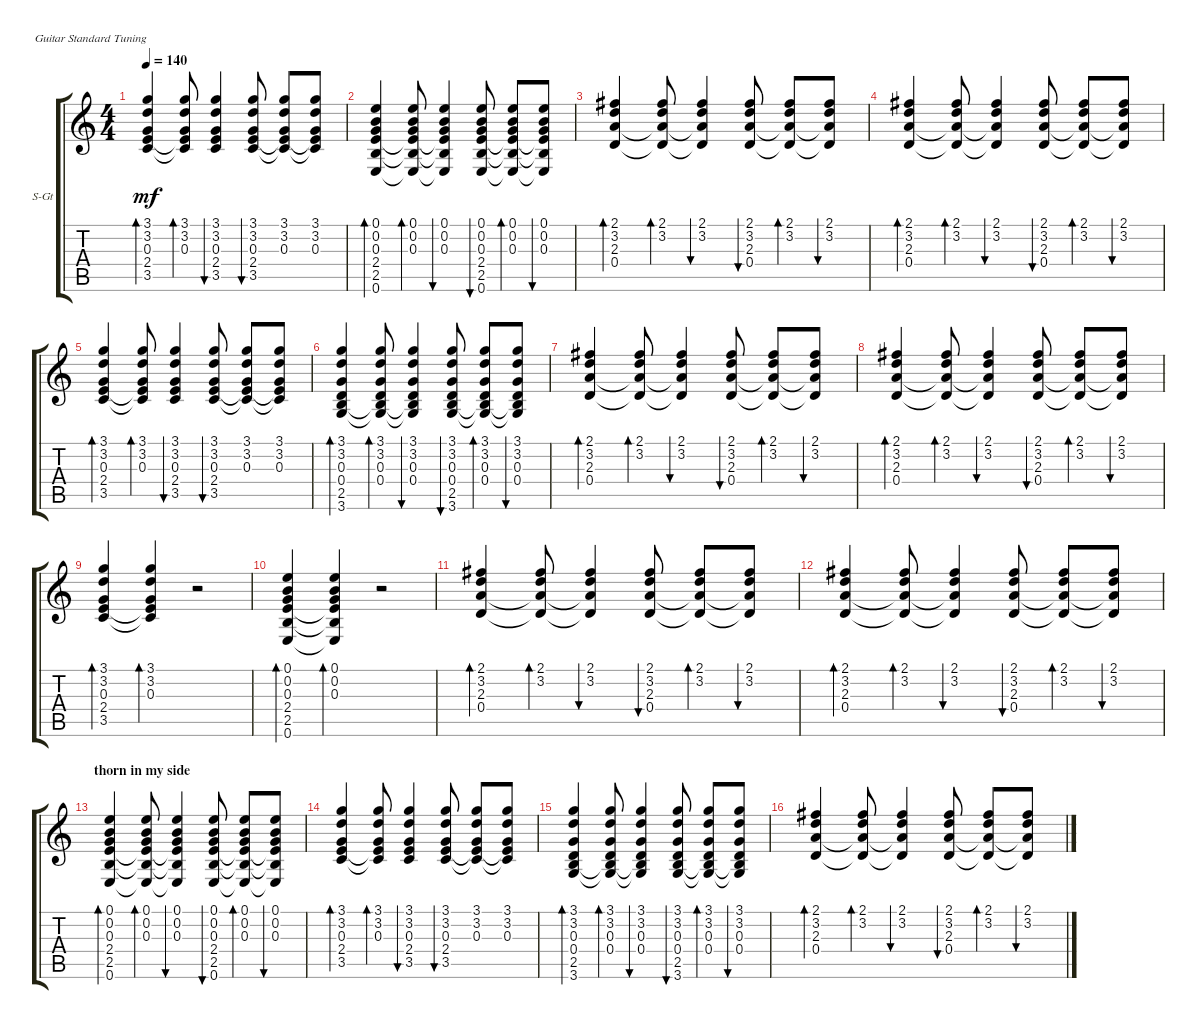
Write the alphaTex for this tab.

\defaultSystemsLayout 4
\bracketExtendMode groupsimilarinstruments
\firstSystemTrackNameOrientation horizontal
\otherSystemsTrackNameOrientation horizontal
\track ("Steel Guitar" "S-Gt") {instrument acousticguitarsteel}
\staff {score tabs}
\tuning (E4 B3 G3 D3 A2 E2)
\ts (4 4)
\tempo 140
\clef g2
\ks c
(3.5 2.4 0.3 3.2 3.1).4{bd 30 dy mf} (3.5{t} 2.4{t} 0.3 3.1 3.2).8{bd 30} (3.5 2.4 0.3 3.2 3.1).4{bu 30} (3.5 2.4 0.3 3.2 3.1).8{bu 30} (3.5{t} 2.4{t} 0.3 3.2 3.1).8 (3.5{t} 2.4{t} 0.3 3.2 3.1).8 |
(0.6 2.5 2.4 0.3 0.2 0.1).4{bd 30} (0.6{t} 2.5{t} 2.4{t} 0.3 0.2 0.1).8{bd 30} (0.6{t} 2.5{t} 2.4{t} 0.3 0.2 0.1).4{bu 30} (0.6 2.5 2.4 0.3 0.2 0.1).8{bu 30} (0.6{t} 2.5{t} 2.4{t} 0.1 0.2 0.3).8{bd 30} (0.6{t} 2.5{t} 2.4{t} 0.3 0.2 0.1).8{bu 30} |
(0.4 2.3 3.2 2.1).4{bd 30} (0.4{t} 2.3{t} 2.1 3.2).8{bd 30} (0.4{t} 2.3{t} 3.2 2.1).4{bu 30} (0.4 2.3 3.2 2.1).8{bu 30} (0.4{t} 2.3{t} 3.2 2.1).8{bd 30} (0.4{t} 2.3{t} 3.2 2.1).8{bu 30} |
(0.4 2.3 3.2 2.1).4{bd 30} (0.4{t} 2.3{t} 2.1 3.2).8{bd 30} (0.4{t} 2.3{t} 3.2 2.1).4{bu 30} (0.4 2.3 3.2 2.1).8{bu 30} (0.4{t} 2.3{t} 3.2 2.1).8{bd 30} (0.4{t} 2.3{t} 3.2 2.1).8{bu 30} |
(3.5 2.4 0.3 3.2 3.1).4{bd 30} (3.5{t} 2.4{t} 0.3 3.1 3.2).8{bd 30} (3.5 2.4 0.3 3.2 3.1).4{bu 30} (3.5 2.4 0.3 3.2 3.1).8{bu 30} (3.5{t} 2.4{t} 0.3 3.2 3.1).8 (3.5{t} 2.4{t} 0.3 3.2 3.1).8 |
(2.5 0.4 0.3 3.2 3.1 3.6).4{bd 30} (2.5{t} 0.4 0.3 3.1 3.2 3.6{t}).8{bd 30} (2.5{t} 0.4 0.3 3.2 3.1 3.6{t}).4{bu 30} (2.5 0.4 0.3 3.2 3.1 3.6).8{bu 30} (2.5{t} 0.4 0.3 3.2 3.1 3.6{t}).8{bd 30} (2.5{t} 0.4 0.3 3.2 3.1 3.6{t}).8{bu 30} |
(0.4 2.3 3.2 2.1).4{bd 30} (0.4{t} 2.3{t} 2.1 3.2).8{bd 30} (0.4{t} 2.3{t} 3.2 2.1).4{bu 30} (0.4 2.3 3.2 2.1).8{bu 30} (0.4{t} 2.3{t} 3.2 2.1).8{bd 30} (0.4{t} 2.3{t} 3.2 2.1).8{bu 30} |
(0.4 2.3 3.2 2.1).4{bd 30} (0.4{t} 2.3{t} 2.1 3.2).8{bd 30} (0.4{t} 2.3{t} 3.2 2.1).4{bu 30} (0.4 2.3 3.2 2.1).8{bu 30} (0.4{t} 2.3{t} 3.2 2.1).8{bd 30} (0.4{t} 2.3{t} 3.2 2.1).8{bu 30} |
(3.5 2.4 0.3 3.2 3.1).4{bd 30} (3.5{t} 2.4{t} 0.3 3.1 3.2).4{bd 30} r.2 |
(0.6 2.5 2.4 0.3 0.2 0.1).4{bd 30} (0.6{t} 2.5{t} 2.4{t} 0.3 0.2 0.1).4{bd 30} r.2 |
(0.4 2.3 3.2 2.1).4{bd 30} (0.4{t} 2.3{t} 2.1 3.2).8{bd 30} (0.4{t} 2.3{t} 3.2 2.1).4{bu 30} (0.4 2.3 3.2 2.1).8{bu 30} (0.4{t} 2.3{t} 3.2 2.1).8{bd 30} (0.4{t} 2.3{t} 3.2 2.1).8{bu 30} |
(0.4 2.3 3.2 2.1).4{bd 30} (0.4{t} 2.3{t} 2.1 3.2).8{bd 30} (0.4{t} 2.3{t} 3.2 2.1).4{bu 30} (0.4 2.3 3.2 2.1).8{bu 30} (0.4{t} 2.3{t} 3.2 2.1).8{bd 30} (0.4{t} 2.3{t} 3.2 2.1).8{bu 30} |
\section ("" "thorn in my side")
(0.6 2.5 2.4 0.3 0.2 0.1).4{bd 30} (0.6{t} 2.5{t} 2.4{t} 0.3 0.2 0.1).8{bd 30} (0.6{t} 2.5{t} 2.4{t} 0.3 0.2 0.1).4{bu 30} (0.6 2.5 2.4 0.3 0.2 0.1).8{bu 30} (0.6{t} 2.5{t} 2.4{t} 0.1 0.2 0.3).8{bd 30} (0.6{t} 2.5{t} 2.4{t} 0.3 0.2 0.1).8{bu 30} |
(3.5 2.4 0.3 3.2 3.1).4{bd 30} (3.5{t} 2.4{t} 0.3 3.1 3.2).8{bd 30} (3.5 2.4 0.3 3.2 3.1).4{bu 30} (3.5 2.4 0.3 3.2 3.1).8{bu 30} (3.5{t} 2.4{t} 0.3 3.2 3.1).8 (3.5{t} 2.4{t} 0.3 3.2 3.1).8 |
(2.5 0.4 0.3 3.2 3.1 3.6).4{bd 30} (2.5{t} 0.4 0.3 3.1 3.2 3.6{t}).8{bd 30} (2.5{t} 0.4 0.3 3.2 3.1 3.6{t}).4{bu 30} (2.5 0.4 0.3 3.2 3.1 3.6).8{bu 30} (2.5{t} 0.4 0.3 3.2 3.1 3.6{t}).8{bd 30} (2.5{t} 0.4 0.3 3.2 3.1 3.6{t}).8{bu 30} |
(0.4 2.3 3.2 2.1).4{bd 30} (0.4{t} 2.3{t} 2.1 3.2).8{bd 30} (0.4{t} 2.3{t} 3.2 2.1).4{bu 30} (0.4 2.3 3.2 2.1).8{bu 30} (0.4{t} 2.3{t} 3.2 2.1).8{bd 30} (0.4{t} 2.3{t} 3.2 2.1).8{bu 30}
